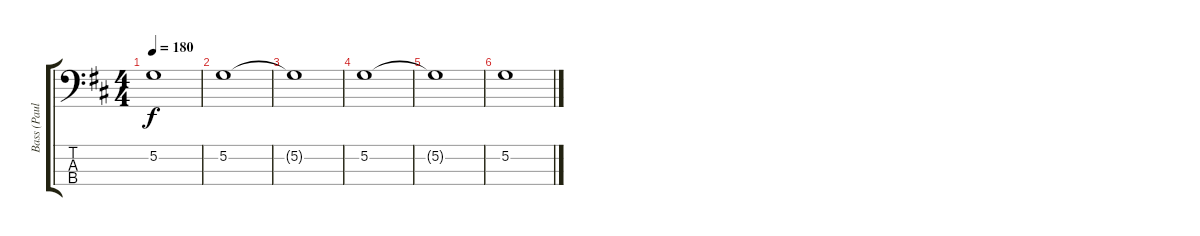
\track ("Bass (Paul)" "Bass (Paul") {instrument electricbassfinger}
\staff {score tabs}
\tuning (G2 D2 A1 E1) {hide}
\ts (4 4)
\tempo 180
\clef f4
\ks d
5.2{t}.1{dy f} |
5.2.1 |
5.2{t}.1 |
5.2.1 |
5.2{t}.1 |
5.2.1
